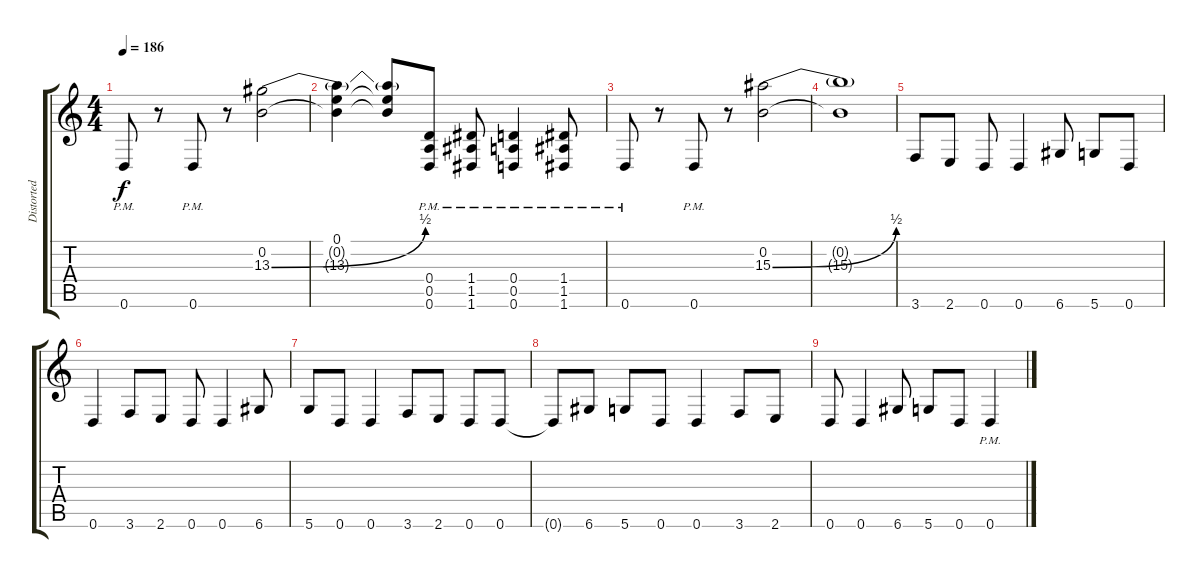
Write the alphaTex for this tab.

\track ("Distorted Guitar 2" "Distorted ") {instrument distortionguitar}
\staff {score tabs}
\tuning (E4 B3 G3 D3 A2 D2) {hide}
\ts (4 4)
\tempo 186
\clef g2
\ks c
0.6{pm}.8{dy f} r.8 0.6{pm}.8 r.8 (0.2 13.3{be (bend 0 0 60 2)}).2 |
(0.1 0.2{t} 13.3{t}).4 (0.1{t} 0.2{t} 13.3{t}).8 (0.4 0.5 0.6{pm}).8 (1.4{pm} 1.5{pm} 1.6{pm}).8 (0.4{pm} 0.5{pm} 0.6{pm}).4 (1.4{pm} 1.5{pm} 1.6{pm}).8 |
0.6{pm}.8 r.8 0.6{pm}.8 r.8 (0.2 15.3{be (bend 0 0 60 2)}).2 |
(0.2{t} 15.3{t}).1 |
3.6.8 2.6.8 0.6.8 0.6.4 6.6.8 5.6.8 0.6.8 |
0.6.4 3.6.8 2.6.8 0.6.8 0.6.4 6.6.8 |
5.6.8 0.6.8 0.6.4 3.6.8 2.6.8 0.6.8 0.6.8 |
0.6{t}.8 6.6.8 5.6.8 0.6.8 0.6.4 3.6.8 2.6.8 |
0.6.8 0.6.4 6.6.8 5.6.8 0.6.8 0.6{pm}.4
